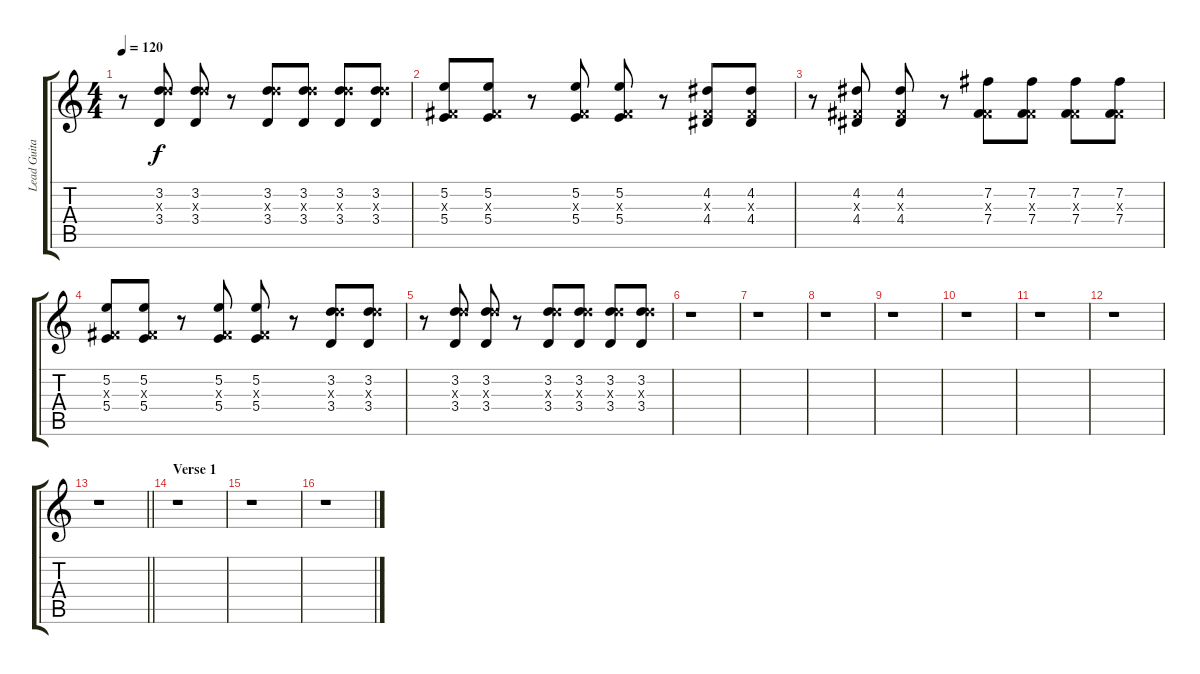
\track ("Lead Guitar 1" "Lead Guita") {instrument distortionguitar}
\staff {score tabs}
\tuning (Eb4 B3 Gb3 B2 Gb2 B1) {hide}
\ts (4 4)
\tempo 120
\clef g2
\ks c
r.8{dy f} (3.2 8.3{x} 3.4).8 (3.2 8.3{x} 3.4).8 r.8 (3.2 8.3{x} 3.4).8 (3.2 8.3{x} 3.4).8 (3.2 8.3{x} 3.4).8 (3.2 8.3{x} 3.4).8 |
(5.2 0.3{x} 5.4).8 (5.2 0.3{x} 5.4).8 r.8 (5.2 0.3{x} 5.4).8 (5.2 0.3{x} 5.4).8 r.8 (4.2 0.3{x} 4.4).8 (4.2 0.3{x} 4.4).8 |
r.8 (4.2 0.3{x} 4.4).8 (4.2 0.3{x} 4.4).8 r.8 (7.2 0.3{x} 7.4).8 (7.2 0.3{x} 7.4).8 (7.2 0.3{x} 7.4).8 (7.2 0.3{x} 7.4).8 |
(5.2 0.3{x} 5.4).8 (5.2 0.3{x} 5.4).8 r.8 (5.2 0.3{x} 5.4).8 (5.2 0.3{x} 5.4).8 r.8 (3.2 8.3{x} 3.4).8 (3.2 8.3{x} 3.4).8 |
r.8 (3.2 8.3{x} 3.4).8 (3.2 8.3{x} 3.4).8 r.8 (3.2 8.3{x} 3.4).8 (3.2 8.3{x} 3.4).8 (3.2 8.3{x} 3.4).8 (3.2 8.3{x} 3.4).8 |
r.1 |
r.1 |
r.1 |
r.1 |
r.1 |
r.1 |
r.1 |
\barLineRight lightlight
r.1 |
\section ("" "Verse 1")
r.1 |
r.1 |
r.1
